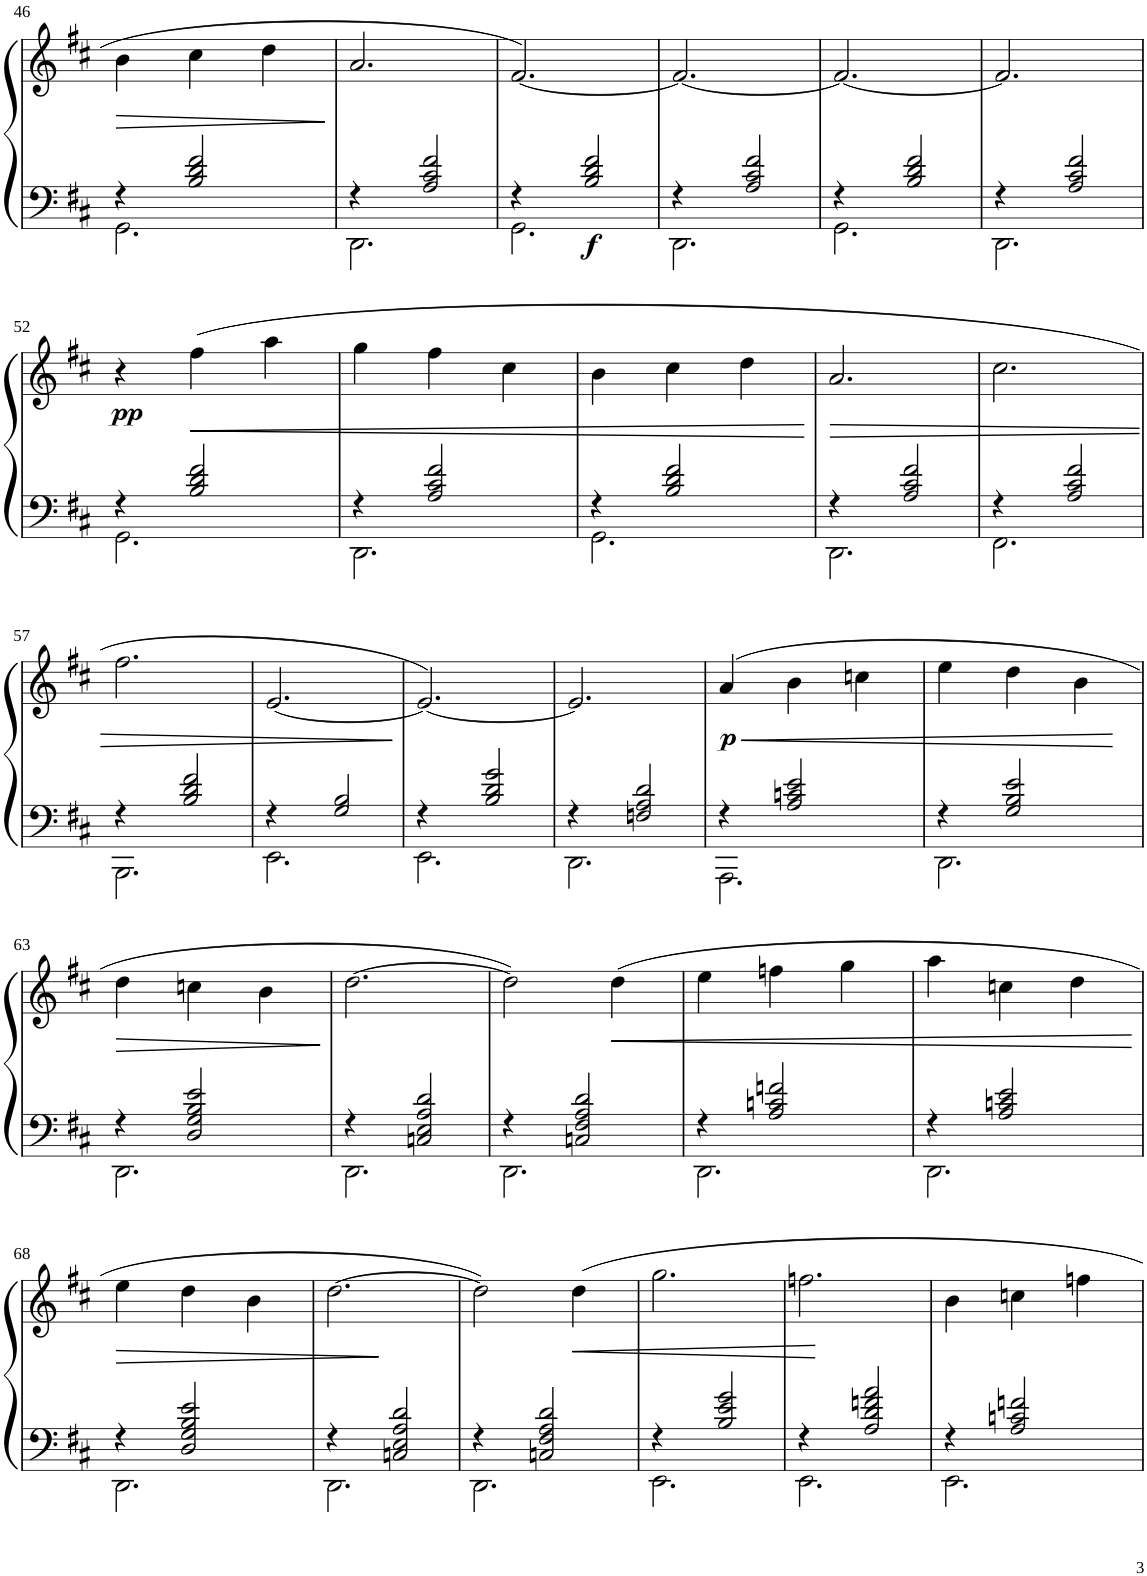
**kern	**kern	**dynam
*part1	*part1	*part1
*staff2	*staff1	*staff1/2
*I"Piano	*	*
*I'Pno	*	*
!!LO:PB:g=z
*clefF4	*clefG2	*
*k[f#c#]	*k[f#c#]	*
*M3/4	*M3/4	*
=46	=46	=46
*^	*	*
!	!	!	!LO:HP:b
4r	2.GG\	4b\	>
2B/ 2d/ 2f#/	.	4cc#\	.
.	.	4dd\	.
*v	*v	*	*
.	.	]
=47	=47	=47
*^	*	*
4r	2.DD\	2.a/	.
2A/ 2c#/ 2f#/	.	.	.
=48	=48	=48	=48
4r	2.GG\	[2.f#/	.
!	!	!	!LO:DY:b=2
2B/ 2d/ 2f#/	.	.	f
=49	=49	=49	=49
4r	2.DD\	2.f#/_	.
2A/ 2c#/ 2f#/	.	.	.
=50	=50	=50	=50
4r	2.GG\	2.f#/_	.
2B/ 2d/ 2f#/	.	.	.
=51	=51	=51	=51
4r	2.DD\	2.f#/]	.
2A/ 2c#/ 2f#/	.	.	.
!!LO:LB:g=z
=52	=52	=52	=52
!	!	!	!LO:DY:b
4r	2.GG\	4r	pp
!	!	!	!LO:HP:b
2B/ 2d/ 2f#/	.	(4ff#\	<
.	.	4aa\	.
=53	=53	=53	=53
4r	2.DD\	4gg\	.
2A/ 2c#/ 2f#/	.	4ff#\	.
.	.	4cc#\	.
=54	=54	=54	=54
4r	2.GG\	4b\	.
2B/ 2d/ 2f#/	.	4cc#\	.
.	.	4dd\	.
*v	*v	*	*
.	.	[
=55	=55	=55
*^	*	*
!	!	!	!LO:HP:b
4r	2.DD\	2.a/	>
2A/ 2c#/ 2f#/	.	.	.
=56	=56	=56	=56
4r	2.FF#\	2.cc#\	.
2A/ 2c#/ 2f#/	.	.	.
!!LO:LB:g=z
=57	=57	=57	=57
4r	2.BBB\	2.ff#\	.
2B/ 2d/ 2f#/	.	.	.
=58	=58	=58	=58
4r	2.EE\	[2.e/	.
2G/ 2B/	.	.	.
*v	*v	*	*
.	.	]
=59	=59	=59
*^	*	*
4r	2.EE\	2.e/_)	.
2B/ 2d/ 2g/	.	.	.
=60	=60	=60	=60
4r	2.DD\	2.e/]	.
2Fn/ 2A/ 2d/	.	.	.
=61	=61	=61	=61
!	!	!	!LO:HP:b
!	!	!	!LO:DY:n=1:b
4r	2.AAA\	(4a/	< p
2A/ 2cn/ 2e/	.	4b\	.
.	.	4ccn\	.
=62	=62	=62	=62
4r	2.DD\	4ee\	.
2G/ 2B/ 2e/	.	4dd\	.
.	.	4b\	.
*v	*v	*	*
.	.	[
!!LO:LB:g=z
=63	=63	=63
*^	*	*
!	!	!	!LO:HP:b
4r	2.DD\	4dd\	>
2D/ 2G/ 2B/ 2e/	.	4ccn\	.
.	.	4b\	.
*v	*v	*	*
.	.	]
=64	=64	=64
*^	*	*
4r	2.DD\	[2.dd\	.
2Cn/ 2E/ 2A/ 2d/	.	.	.
=65	=65	=65	=65
4r	2.DD\	2dd\])	.
2Cn/ 2F#/ 2A/ 2d/	.	.	.
!	!	!	!LO:HP:b
.	.	(4dd\	<
=66	=66	=66	=66
4r	2.DD\	4ee\	.
2A/ 2cn/ 2fn/	.	4ffn\	.
.	.	4gg\	.
=67	=67	=67	=67
4r	2.DD\	4aa\	.
2A/ 2cn/ 2e/	.	4ccn\	.
.	.	4dd\	.
*v	*v	*	*
.	.	[
!!LO:LB:g=z
=68	=68	=68
*^	*	*
!	!	!	!LO:HP:b
4r	2.DD\	4ee\	>
2D/ 2G/ 2B/ 2e/	.	4dd\	.
.	.	4b\	.
=69	=69	=69	=69
4r	2.DD\	[2.dd\	.
2Cn/ 2E/ 2A/ 2d/	.	.	.
*v	*v	*	*
.	.	]
=70	=70	=70
*^	*	*
4r	2.DD\	2dd\])	.
2Cn/ 2F#/ 2A/ 2d/	.	.	.
!	!	!	!LO:HP:b
.	.	4dd\	<
=71	=71	=71	=71
4r	2.EE\	2.gg\	.
2B/ 2e/ 2g/	.	.	.
=72	=72	=72	=72
4r	2.EE\	2.ffn\	.
2A/ 2d/ 2fn/ 2a/	.	.	.
*v	*v	*	*
.	.	[
=73	=73	=73
*^	*	*
4r	2.EE\	4b\	.
2A/ 2cn/ 2fn/	.	4ccn\	.
.	.	4ffn\	.
*v	*v	*	*
=	=	=
*-	*-	*-
